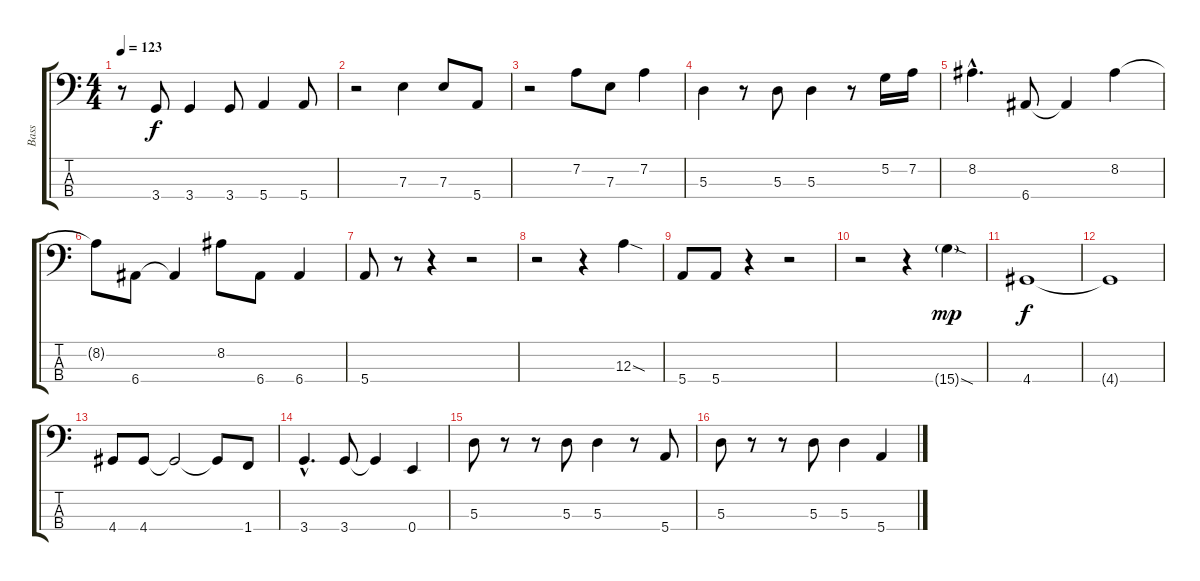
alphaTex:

\track ("Bass" "Bass") {instrument electricbassfinger}
\staff {score tabs}
\tuning (G2 D2 A1 E1) {hide}
\ts (4 4)
\tempo 123
\clef f4
\ks c
r.8{dy f} 3.4.8 3.4.4 3.4.8 5.4.4 5.4.8 |
r.2 7.3.4 7.3.8 5.4.8 |
r.2 7.2.8 7.3.8 7.2.4 |
5.3.4 r.8 5.3.8 5.3.4 r.8 5.2.16 7.2.16 |
8.2{hac}.4{d} 6.4.8 6.4{t}.4 8.2.4 |
8.2{t}.8 6.4.8 6.4{t}.4 8.2.8 6.4.8 6.4.4 |
5.4.8 r.8 r.4 r.2 |
r.2 r.4 12.3{sod}.4 |
5.4.8 5.4.8 r.4 r.2 |
r.2 r.4 15.4{sod g}.4{dy mp} |
4.4.1{dy f} |
4.4{t}.1 |
4.4.8 4.4.8 4.4{t}.2 4.4{t}.8 1.4.8 |
3.4{hac}.4{d} 3.4.8 3.4{t}.4 0.4.4 |
5.3.8 r.8 r.8 5.3.8 5.3.4 r.8 5.4.8 |
5.3.8 r.8 r.8 5.3.8 5.3.4 5.4.4
